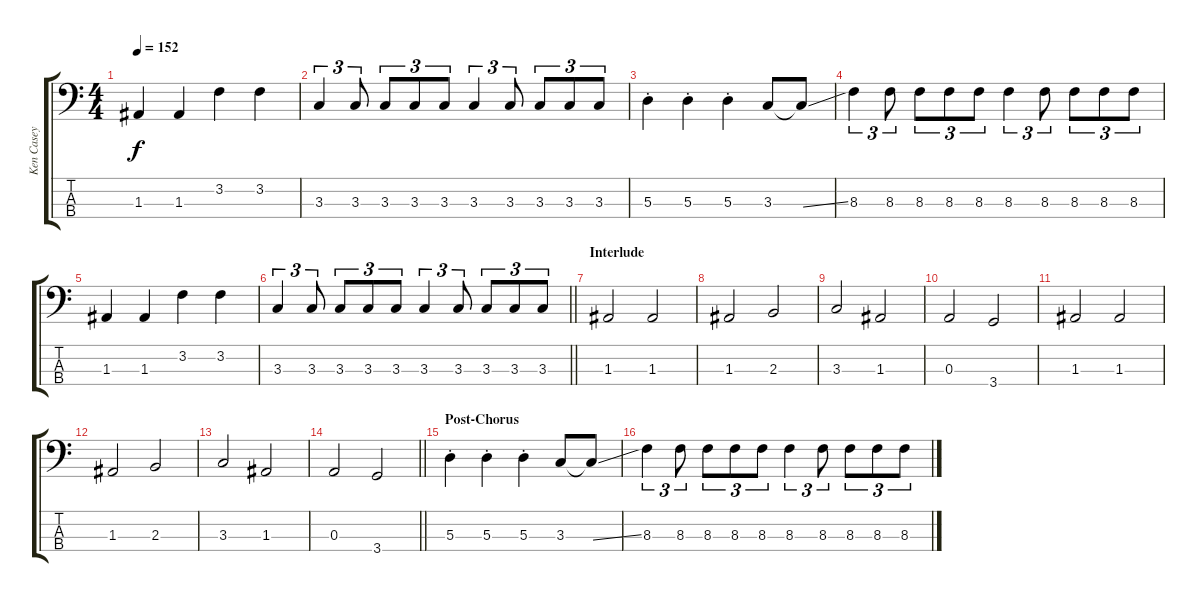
\track ("Ken Casey (Bass Guitar)" "Ken Casey ") {instrument electricbasspick}
\staff {score tabs}
\tuning (G2 D2 A1 E1) {hide}
\ts (4 4)
\tempo 152
\clef f4
\ks c
1.3.4{dy f} 1.3.4 3.2.4 3.2.4 |
3.3.4{tu (3 2)} 3.3.8{tu (3 2)} 3.3.8{tu (3 2)} 3.3.8{tu (3 2)} 3.3.8{tu (3 2)} 3.3.4{tu (3 2)} 3.3.8{tu (3 2)} 3.3.8{tu (3 2)} 3.3.8{tu (3 2)} 3.3.8{tu (3 2)} |
5.3{st}.4 5.3{st}.4 5.3{st}.4 3.3.8 3.3{ss t}.8 |
8.3.4{tu (3 2)} 8.3.8{tu (3 2)} 8.3.8{tu (3 2)} 8.3.8{tu (3 2)} 8.3.8{tu (3 2)} 8.3.4{tu (3 2)} 8.3.8{tu (3 2)} 8.3.8{tu (3 2)} 8.3.8{tu (3 2)} 8.3.8{tu (3 2)} |
1.3.4 1.3.4 3.2.4 3.2.4 |
\barLineRight lightlight
3.3.4{tu (3 2)} 3.3.8{tu (3 2)} 3.3.8{tu (3 2)} 3.3.8{tu (3 2)} 3.3.8{tu (3 2)} 3.3.4{tu (3 2)} 3.3.8{tu (3 2)} 3.3.8{tu (3 2)} 3.3.8{tu (3 2)} 3.3.8{tu (3 2)} |
\section ("" "Interlude")
1.3.2 1.3.2 |
1.3.2 2.3.2 |
3.3.2 1.3.2 |
0.3.2 3.4.2 |
1.3.2 1.3.2 |
1.3.2 2.3.2 |
3.3.2 1.3.2 |
\barLineRight lightlight
0.3.2 3.4.2 |
\section ("" "Post-Chorus")
5.3{st}.4 5.3{st}.4 5.3{st}.4 3.3.8 3.3{ss t}.8 |
8.3.4{tu (3 2)} 8.3.8{tu (3 2)} 8.3.8{tu (3 2)} 8.3.8{tu (3 2)} 8.3.8{tu (3 2)} 8.3.4{tu (3 2)} 8.3.8{tu (3 2)} 8.3.8{tu (3 2)} 8.3.8{tu (3 2)} 8.3.8{tu (3 2)}
